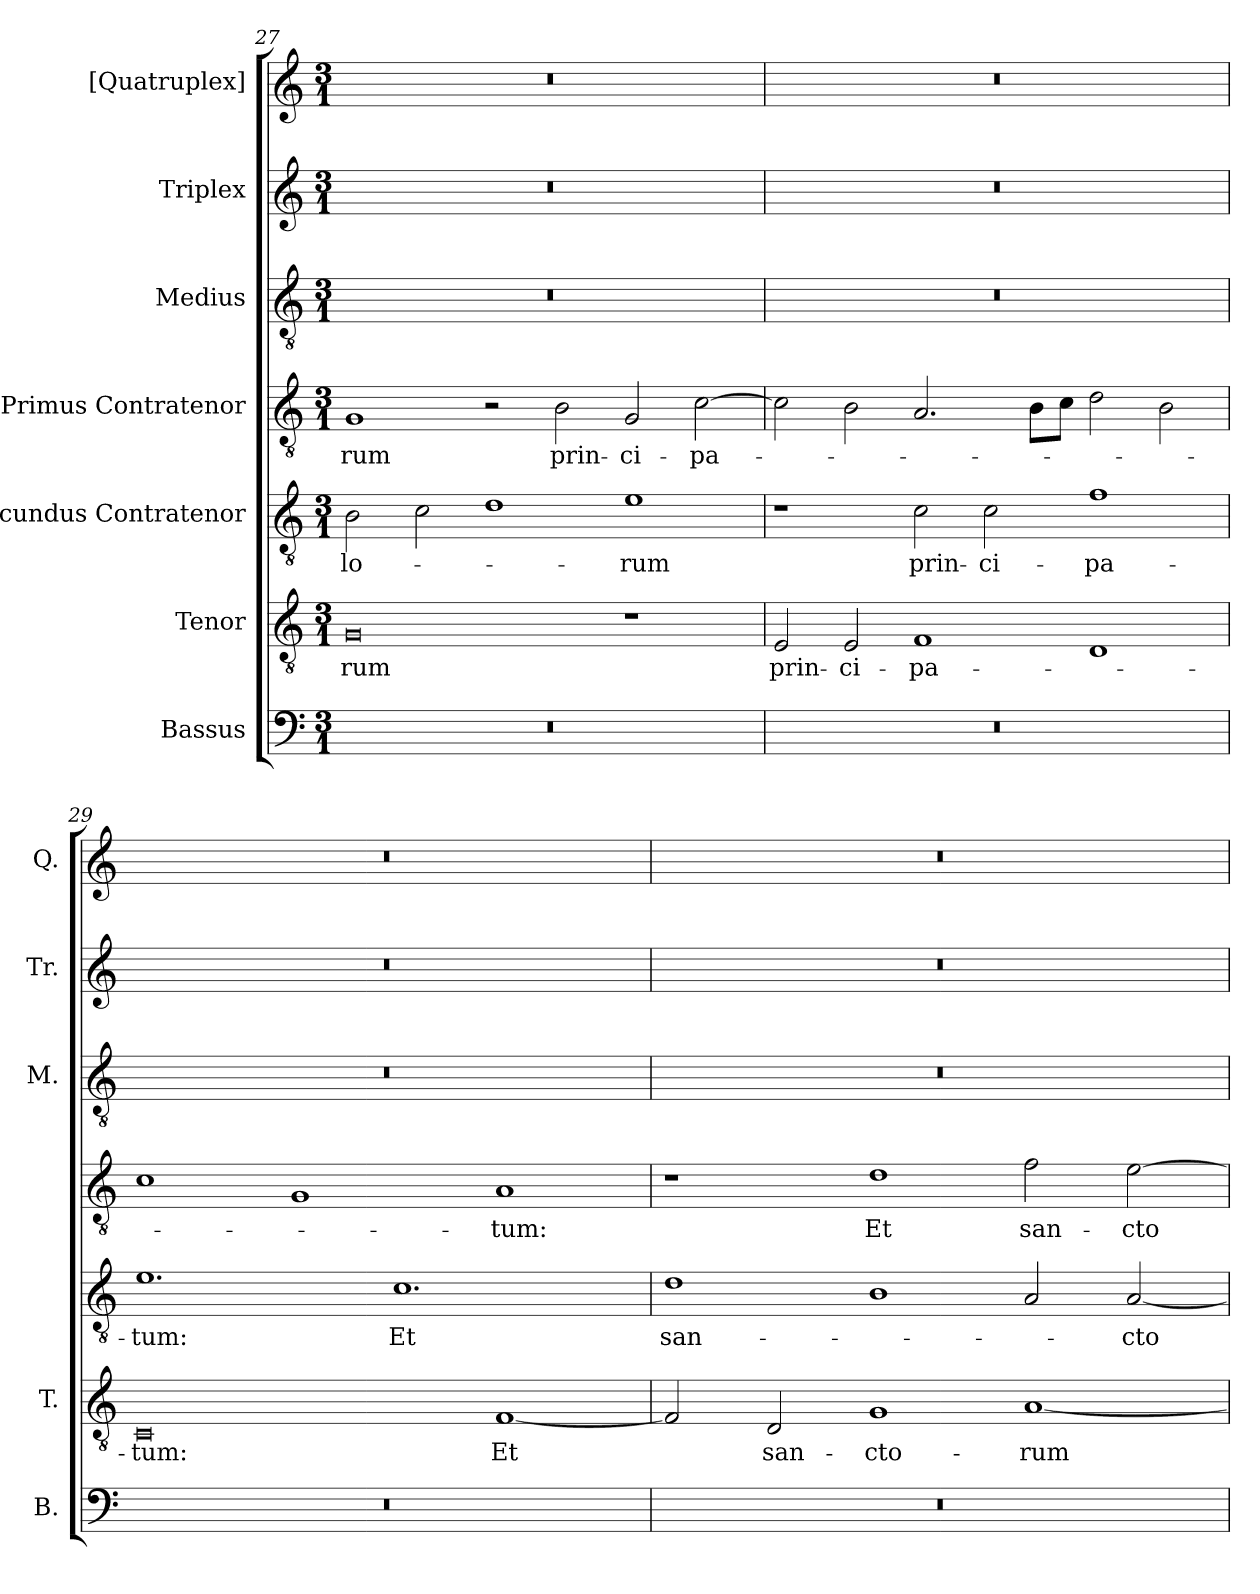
**kern	**kern	**text	**kern	**text	**kern	**text	**kern	**kern	**kern
*part7	*part6	*part6	*part5	*part5	*part4	*part4	*part3	*part2	*part1
*staff7	*staff6	*staff6	*staff5	*staff5	*staff4	*staff4	*staff3	*staff2	*staff1
*I"Bassus	*I"Tenor	*	*I"Secundus Contratenor	*	*I"Primus Contratenor	*	*I"Medius	*I"Triplex	*I"[Quatruplex]
*I'B.	*I'T.	*	*	*	*	*	*I'M.	*I'Tr.	*I'Q.
*clefF4	*clefGv2	*	*clefGv2	*	*clefGv2	*	*clefGv2	*clefG2	*clefG2
*	*ITrd7c12	*	*ITrd7c12	*	*ITrd7c12	*	*ITrd7c12	*	*
*k[]	*k[]	*	*k[]	*	*k[]	*	*k[]	*k[]	*k[]
*C:	*C:	*	*C:	*	*C:	*	*C:	*C:	*C:
*M3/1	*M3/1	*	*M3/1	*	*M3/1	*	*M3/1	*M3/1	*M3/1
=27	=27	=27	=27	=27	=27	=27	=27	=27	=27
!LO:N:vis=1	!	!	!	!	!	!	!	!	!
!	!	!LO:LY:b:color=#000000	!	!	!	!	!	!	!
!	!	!	!	!LO:LY:b:color=#000000	!	!	!	!	!
!	!	!	!	!	!	!LO:LY:b:color=#000000	!LO:N:vis=1	!LO:N:vis=1	!LO:N:vis=1
0.r	0GGi	-rum	2BBi\	-lo-	1GGi	-rum	0.r	0.r	0.r
.	.	.	2Ci\	.	.	.	.	.	.
.	.	.	1Di	.	2r	.	.	.	.
!	!	!	!	!	!	!LO:LY:b:color=#000000	!	!	!
.	.	.	.	.	2BBi\	prin-	.	.	.
!	!	!	!	!LO:LY:b:color=#000000	!	!	!	!	!
!	!	!	!	!	!	!LO:LY:b:color=#000000	!	!	!
.	1r	.	1Ei	-rum	2GGi/	-ci-	.	.	.
!	!	!	!	!	!	!LO:LY:b:color=#000000	!	!	!
.	.	.	.	.	[>2Ci\	-pa-	.	.	.
!!LO:LB:g=z
=28`	=28`	=28`	=28`	=28`	=28`	=28`	=28`	=28`	=28`
!LO:N:vis=1	!	!	!	!	!	!	!	!	!
!	!	!LO:LY:b:color=#000000	!	!	!	!	!LO:N:vis=1	!LO:N:vis=1	!LO:N:vis=1
0.r	2EEi/	prin-	1r	.	2Ci\]	.	0.r	0.r	0.r
!	!	!LO:LY:b:color=#000000	!	!	!	!	!	!	!
.	2EEi/	-ci-	.	.	2BBi\	.	.	.	.
!	!	!LO:LY:b:color=#000000	!	!	!	!	!	!	!
!	!	!	!	!LO:LY:b:color=#000000	!	!	!	!	!
.	1FFi	-pa-	2Ci\	prin-	2.AAi/	.	.	.	.
!	!	!	!	!LO:LY:b:color=#000000	!	!	!	!	!
.	.	.	2Ci\	-ci-	.	.	.	.	.
.	.	.	.	.	8BBi\L	.	.	.	.
.	.	.	.	.	8Ci\J	.	.	.	.
!	!	!	!	!LO:LY:b:color=#000000	!	!	!	!	!
.	1DDi	.	1Fi	-pa-	2Di\	.	.	.	.
.	.	.	.	.	2BBi\	.	.	.	.
=29`	=29`	=29`	=29`	=29`	=29`	=29`	=29`	=29`	=29`
!LO:N:vis=1	!	!	!	!	!	!	!	!	!
!	!	!LO:LY:b:color=#000000	!	!	!	!	!	!	!
!	!	!	!	!LO:LY:b:color=#000000	!	!	!LO:N:vis=1	!LO:N:vis=1	!LO:N:vis=1
0.r	0CCi	-tum:	1.Ei	-tum:	1Ci	.	0.r	0.r	0.r
.	.	.	.	.	1GGi	.	.	.	.
!	!	!	!	!LO:LY:b:color=#000000	!	!	!	!	!
.	.	.	1.Ci	Et	.	.	.	.	.
!	!	!LO:LY:b:color=#000000	!	!	!	!	!	!	!
!	!	!	!	!	!	!LO:LY:b:color=#000000	!	!	!
.	[<1FFi	Et	.	.	1AAi	-tum:	.	.	.
=30`	=30`	=30`	=30`	=30`	=30`	=30`	=30`	=30`	=30`
!LO:N:vis=1	!	!	!	!	!	!	!	!	!
!	!	!	!	!LO:LY:b:color=#000000	!	!	!LO:N:vis=1	!LO:N:vis=1	!LO:N:vis=1
0.r	2FFi/]	.	1Di	san-	1r	.	0.r	0.r	0.r
!	!	!LO:LY:b:color=#000000	!	!	!	!	!	!	!
.	2DDi/	san-	.	.	.	.	.	.	.
!	!	!LO:LY:b:color=#000000	!	!	!	!	!	!	!
!	!	!	!	!	!	!LO:LY:b:color=#000000	!	!	!
.	1GGi	-cto-	1BBi	.	1Di	Et	.	.	.
!	!	!LO:LY:b:color=#000000	!	!	!	!	!	!	!
!	!	!	!	!	!	!LO:LY:b:color=#000000	!	!	!
.	[<1AAi	-rum	2AAi/	.	2Fi\	san-	.	.	.
!	!	!	!	!LO:LY:b:color=#000000	!	!	!	!	!
!	!	!	!	!	!	!LO:LY:b:color=#000000	!	!	!
.	.	.	[<2AAi/	-cto-	[>2Ei\	-cto-	.	.	.
=`	=`	=`	=`	=`	=`	=`	=`	=`	=`
*-	*-	*-	*-	*-	*-	*-	*-	*-	*-
